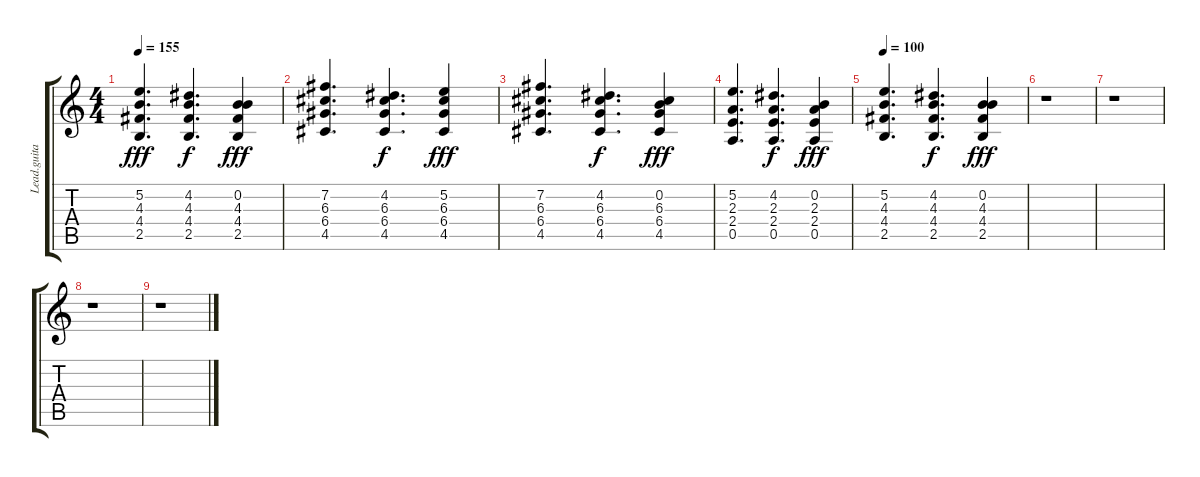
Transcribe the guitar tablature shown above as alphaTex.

\track ("Lead.guitar" "Lead.guita") {instrument electricguitarclean}
\staff {score tabs}
\tuning (E4 B3 G3 D3 A2 E2) {hide}
\ts (4 4)
\tempo 155
\clef g2
\ks c
(5.2 4.3 4.4 2.5).4{d dy fff} (4.2 4.3 4.4 2.5).4{d dy f} (0.2 4.3 4.4 2.5).4{dy fff} |
(7.2 6.3 6.4 4.5).4{d} (4.2 6.3 6.4 4.5).4{d dy f} (5.2 6.3 6.4 4.5).4{dy fff} |
(7.2 6.3 6.4 4.5).4{d} (4.2 6.3 6.4 4.5).4{d dy f} (0.2 6.3 6.4 4.5).4{dy fff} |
(5.2 2.3 2.4 0.5).4{d} (4.2 2.3 2.4 0.5).4{d dy f} (0.2 2.3 2.4 0.5).4{dy fff} |
\tempo 100
(5.2 4.3 4.4 2.5).4{d} (4.2 4.3 4.4 2.5).4{d dy f} (0.2 4.3 4.4 2.5).4{dy fff} |
r.1 |
r.1 |
r.1 |
r.1
